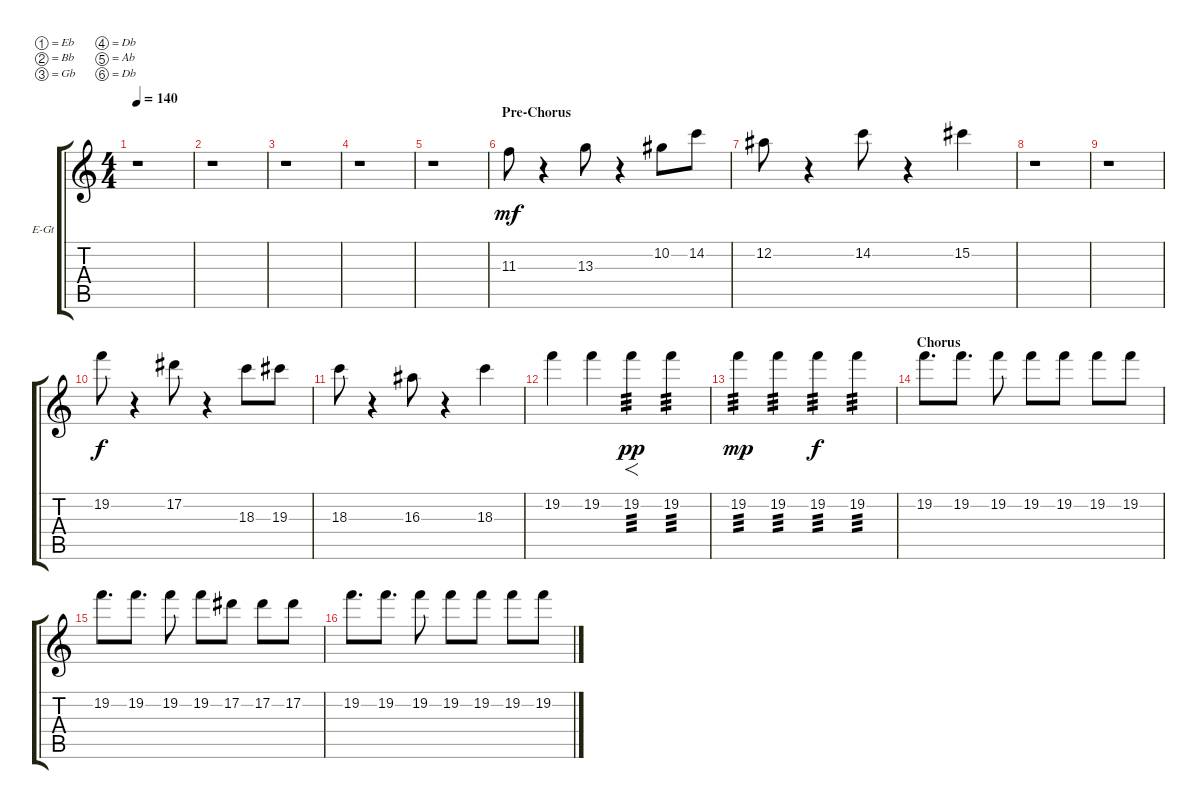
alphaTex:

\defaultSystemsLayout 4
\bracketExtendMode groupsimilarinstruments
\firstSystemTrackNameOrientation horizontal
\otherSystemsTrackNameOrientation horizontal
\track ("Extra Riff - (Paul Marc)" "E-Gt") {instrument distortionguitar}
\staff {score tabs}
\tuning (Eb4 Bb3 Gb3 Db3 Ab2 Db2)
\ts (4 4)
\tempo 140
\clef g2
\ks c
r.1{dy mf} |
r.1 |
r.1 |
r.1 |
r.1 |
\section ("" "Pre-Chorus")
11.3.8 r.4 13.3.8 r.4 10.2.8 14.2.8 |
12.2.8 r.4 14.2.8 r.4 15.2.4 |
r.1 |
r.1 |
19.2.8{dy f} r.4 17.2.8 r.4 18.3.8 19.3.8 |
18.3.8 r.4 16.3.8 r.4 18.3.4 |
19.2.4 19.2.4 19.2.4{f tp 3 dy pp} 19.2.4{tp 3} |
19.2.4{tp 3 dy mp} 19.2.4{tp 3} 19.2.4{tp 3 dy f} 19.2.4{tp 3} |
\section ("" "Chorus")
19.2.8{d} 19.2.8{d} 19.2.8 19.2.8 19.2.8 19.2.8 19.2.8 |
19.2.8{d} 19.2.8{d} 19.2.8 19.2.8 17.2.8 17.2.8 17.2.8 |
19.2.8{d} 19.2.8{d} 19.2.8 19.2.8 19.2.8 19.2.8 19.2.8
